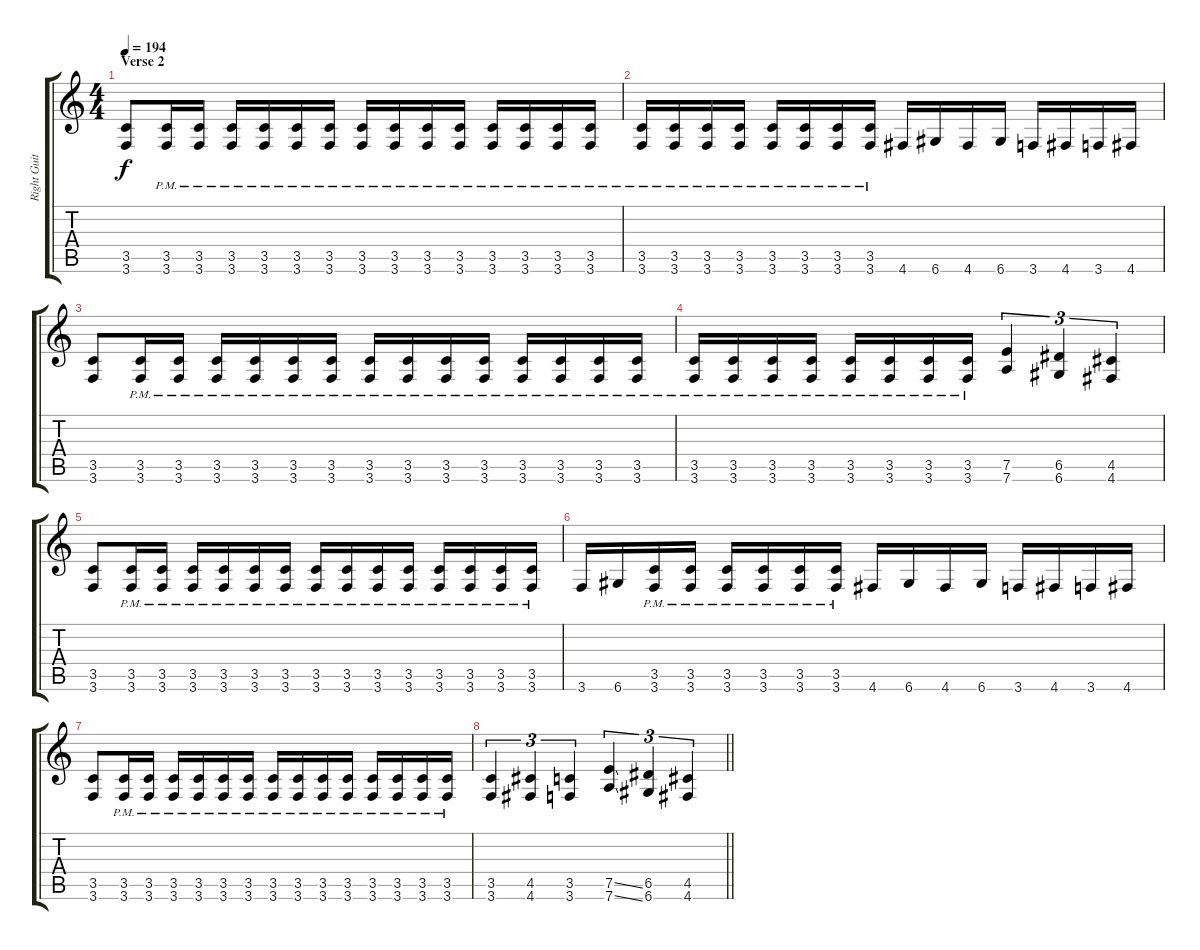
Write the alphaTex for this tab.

\track ("Right Guitar" "Right Guit") {instrument overdrivenguitar}
\staff {score tabs}
\tuning (E4 B3 G3 D3 A2 D2) {hide}
\ts (4 4)
\section ("" "Verse 2")
\tempo 194
\clef g2
\ks c
(3.5 3.6).8{dy f} (3.5{pm} 3.6{pm}).16 (3.5{pm} 3.6{pm}).16 (3.5{pm} 3.6{pm}).16 (3.5{pm} 3.6{pm}).16 (3.5{pm} 3.6{pm}).16 (3.5{pm} 3.6{pm}).16 (3.5{pm} 3.6{pm}).16 (3.5{pm} 3.6{pm}).16 (3.5{pm} 3.6{pm}).16 (3.5{pm} 3.6{pm}).16 (3.5{pm} 3.6{pm}).16 (3.5{pm} 3.6{pm}).16 (3.5{pm} 3.6{pm}).16 (3.5{pm} 3.6{pm}).16 |
(3.5{pm} 3.6{pm}).16 (3.5{pm} 3.6{pm}).16 (3.5{pm} 3.6{pm}).16 (3.5{pm} 3.6{pm}).16 (3.5{pm} 3.6{pm}).16 (3.5{pm} 3.6{pm}).16 (3.5{pm} 3.6{pm}).16 (3.5{pm} 3.6{pm}).16 4.6.16 6.6.16 4.6.16 6.6.16 3.6.16 4.6.16 3.6.16 4.6.16 |
(3.5 3.6).8 (3.5{pm} 3.6{pm}).16 (3.5{pm} 3.6{pm}).16 (3.5{pm} 3.6{pm}).16 (3.5{pm} 3.6{pm}).16 (3.5{pm} 3.6{pm}).16 (3.5{pm} 3.6{pm}).16 (3.5{pm} 3.6{pm}).16 (3.5{pm} 3.6{pm}).16 (3.5{pm} 3.6{pm}).16 (3.5{pm} 3.6{pm}).16 (3.5{pm} 3.6{pm}).16 (3.5{pm} 3.6{pm}).16 (3.5{pm} 3.6{pm}).16 (3.5{pm} 3.6{pm}).16 |
(3.5{pm} 3.6{pm}).16 (3.5{pm} 3.6{pm}).16 (3.5{pm} 3.6{pm}).16 (3.5{pm} 3.6{pm}).16 (3.5{pm} 3.6{pm}).16 (3.5{pm} 3.6{pm}).16 (3.5{pm} 3.6{pm}).16 (3.5{pm} 3.6{pm}).16 (7.5 7.6).4{tu (3 2)} (6.5 6.6).4{tu (3 2)} (4.5 4.6).4{tu (3 2)} |
(3.5 3.6).8 (3.5{pm} 3.6{pm}).16 (3.5{pm} 3.6{pm}).16 (3.5{pm} 3.6{pm}).16 (3.5{pm} 3.6{pm}).16 (3.5{pm} 3.6{pm}).16 (3.5{pm} 3.6{pm}).16 (3.5{pm} 3.6{pm}).16 (3.5{pm} 3.6{pm}).16 (3.5{pm} 3.6{pm}).16 (3.5{pm} 3.6{pm}).16 (3.5{pm} 3.6{pm}).16 (3.5{pm} 3.6{pm}).16 (3.5{pm} 3.6{pm}).16 (3.5{pm} 3.6{pm}).16 |
3.6.16 6.6.16 (3.5{pm} 3.6{pm}).16 (3.5{pm} 3.6{pm}).16 (3.5{pm} 3.6{pm}).16 (3.5{pm} 3.6{pm}).16 (3.5{pm} 3.6{pm}).16 (3.5{pm} 3.6{pm}).16 4.6.16 6.6.16 4.6.16 6.6.16 3.6.16 4.6.16 3.6.16 4.6.16 |
(3.5 3.6).8 (3.5{pm} 3.6{pm}).16 (3.5{pm} 3.6{pm}).16 (3.5{pm} 3.6{pm}).16 (3.5{pm} 3.6{pm}).16 (3.5{pm} 3.6{pm}).16 (3.5{pm} 3.6{pm}).16 (3.5{pm} 3.6{pm}).16 (3.5{pm} 3.6{pm}).16 (3.5{pm} 3.6{pm}).16 (3.5{pm} 3.6{pm}).16 (3.5{pm} 3.6{pm}).16 (3.5{pm} 3.6{pm}).16 (3.5{pm} 3.6{pm}).16 (3.5{pm} 3.6{pm}).16 |
\barLineRight lightlight
(3.5 3.6).4{tu (3 2)} (4.5 4.6).4{tu (3 2)} (3.5 3.6).4{tu (3 2)} (7.5{ss} 7.6{ss}).4{tu (3 2)} (6.5 6.6).4{tu (3 2)} (4.5 4.6).4{tu (3 2)}
